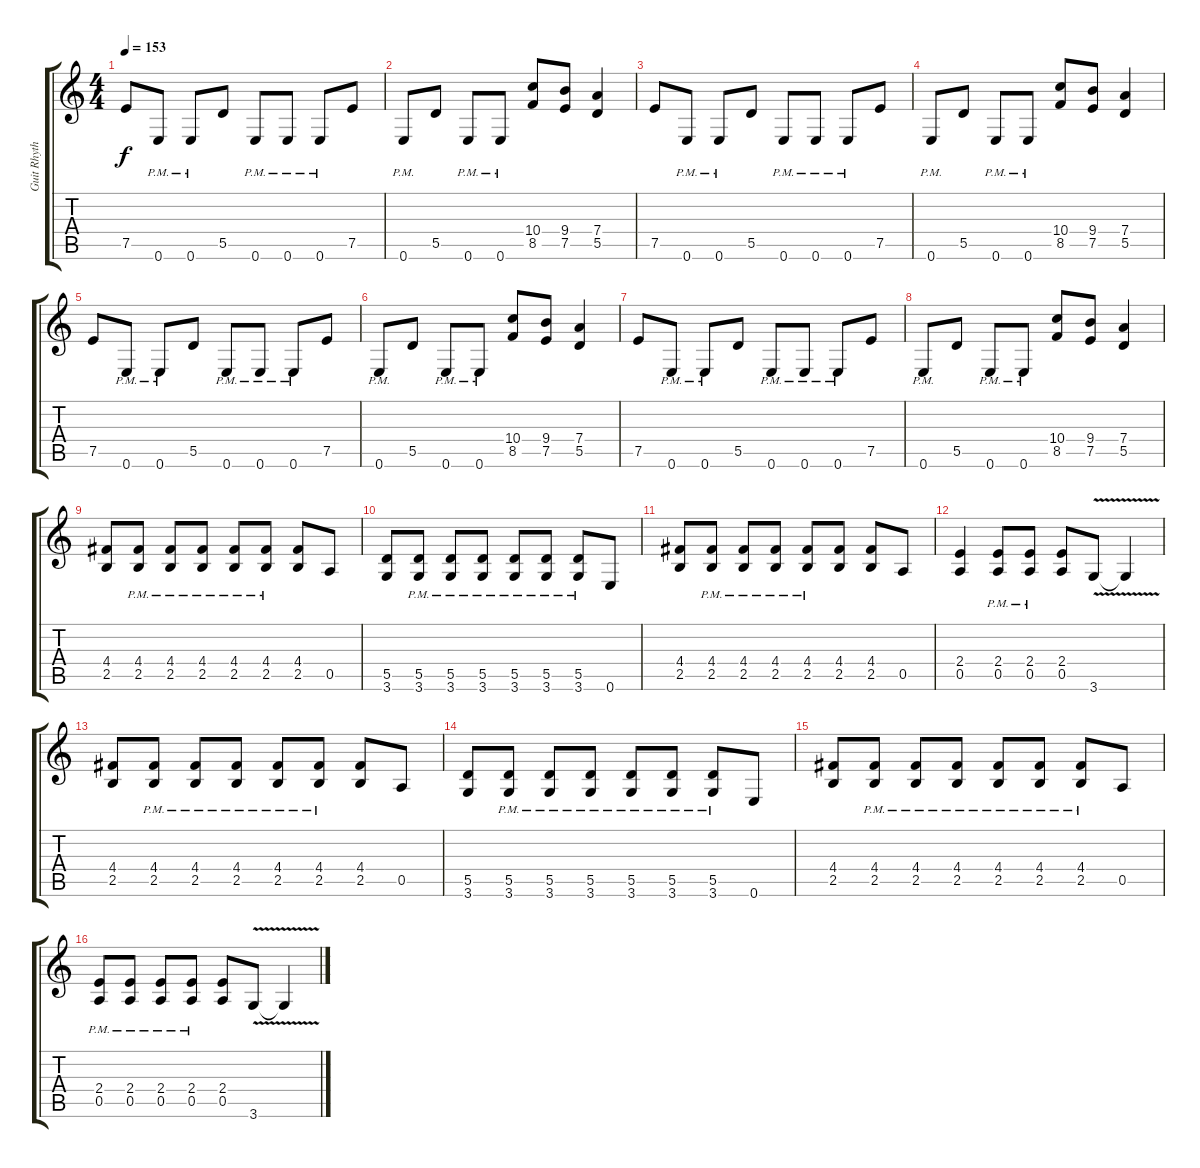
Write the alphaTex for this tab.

\track ("Guit Rhythm 2" "Guit Rhyth") {instrument overdrivenguitar}
\staff {score tabs}
\tuning (E4 B3 G3 D3 A2 E2) {hide}
\ts (4 4)
\tempo 153
\clef g2
\ks c
7.5.8{dy f} 0.6{pm}.8 0.6{pm}.8 5.5.8 0.6{pm}.8 0.6{pm}.8 0.6{pm}.8 7.5.8 |
0.6{pm}.8 5.5.8 0.6{pm}.8 0.6{pm}.8 (10.4 8.5).8 (9.4 7.5).8 (7.4 5.5).4 |
7.5.8 0.6{pm}.8 0.6{pm}.8 5.5.8 0.6{pm}.8 0.6{pm}.8 0.6{pm}.8 7.5.8 |
0.6{pm}.8 5.5.8 0.6{pm}.8 0.6{pm}.8 (10.4 8.5).8 (9.4 7.5).8 (7.4 5.5).4 |
7.5.8 0.6{pm}.8 0.6{pm}.8 5.5.8 0.6{pm}.8 0.6{pm}.8 0.6{pm}.8 7.5.8 |
0.6{pm}.8 5.5.8 0.6{pm}.8 0.6{pm}.8 (10.4 8.5).8 (9.4 7.5).8 (7.4 5.5).4 |
7.5.8 0.6{pm}.8 0.6{pm}.8 5.5.8 0.6{pm}.8 0.6{pm}.8 0.6{pm}.8 7.5.8 |
0.6{pm}.8 5.5.8 0.6{pm}.8 0.6{pm}.8 (10.4 8.5).8 (9.4 7.5).8 (7.4 5.5).4 |
(4.4 2.5).8 (4.4{pm} 2.5{pm}).8 (4.4{pm} 2.5{pm}).8 (4.4{pm} 2.5{pm}).8 (4.4{pm} 2.5{pm}).8 (4.4{pm} 2.5{pm}).8 (4.4 2.5).8 0.5.8 |
(5.5 3.6).8 (5.5{pm} 3.6{pm}).8 (5.5{pm} 3.6{pm}).8 (5.5{pm} 3.6{pm}).8 (5.5{pm} 3.6{pm}).8 (5.5{pm} 3.6{pm}).8 (5.5{pm} 3.6{pm}).8 0.6.8 |
(4.4 2.5).8 (4.4{pm} 2.5{pm}).8 (4.4{pm} 2.5{pm}).8 (4.4{pm} 2.5{pm}).8 (4.4{pm} 2.5{pm}).8 (4.4 2.5).8 (4.4 2.5).8 0.5.8 |
(2.4 0.5).4 (2.4{pm} 0.5{pm}).8 (2.4 0.5{pm}).8 (2.4 0.5).8 3.6{v}.8 3.6{t}.4 |
(4.4 2.5).8 (4.4{pm} 2.5{pm}).8 (4.4{pm} 2.5{pm}).8 (4.4{pm} 2.5{pm}).8 (4.4{pm} 2.5{pm}).8 (4.4{pm} 2.5{pm}).8 (4.4 2.5).8 0.5.8 |
(5.5 3.6).8 (5.5{pm} 3.6{pm}).8 (5.5{pm} 3.6{pm}).8 (5.5{pm} 3.6{pm}).8 (5.5{pm} 3.6{pm}).8 (5.5{pm} 3.6{pm}).8 (5.5{pm} 3.6{pm}).8 0.6.8 |
(4.4 2.5).8 (4.4{pm} 2.5{pm}).8 (4.4{pm} 2.5{pm}).8 (4.4{pm} 2.5{pm}).8 (4.4{pm} 2.5{pm}).8 (4.4{pm} 2.5{pm}).8 (4.4{pm} 2.5{pm}).8 0.5.8 |
(2.4{pm} 0.5{pm}).8 (2.4{pm} 0.5{pm}).8 (2.4{pm} 0.5{pm}).8 (2.4{pm} 0.5{pm}).8 (2.4 0.5).8 3.6{v}.8 3.6{t}.4
